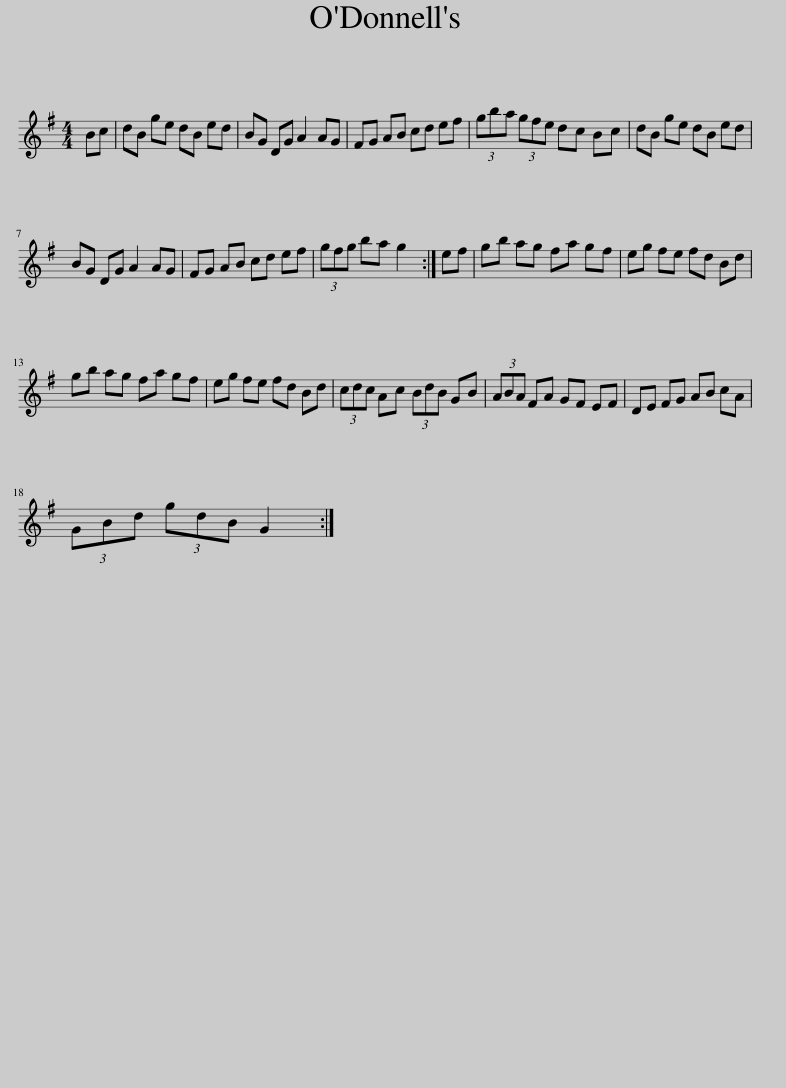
X:1
L:1/8
M:4/4
I:linebreak $
K:G
V:1 treble
V:1
 Bc | dB ge dB ed | BG DG A2 AG | FG AB cd ef | (3gba (3gfe dc Bc | %5
 dB ge dB ed |$ BG DG A2 AG | FG AB cd ef | (3gfg ba g2 :| ef | %10
 gb ag fa gf | eg fe fd Bd |$ gb ag fa gf | eg fe fd Bd | (3cdc Ac (3BdB GB | %15
 (3ABA FA GF EF | DE FG AB cA |$ (3GBd (3gdB G2 :| %18
